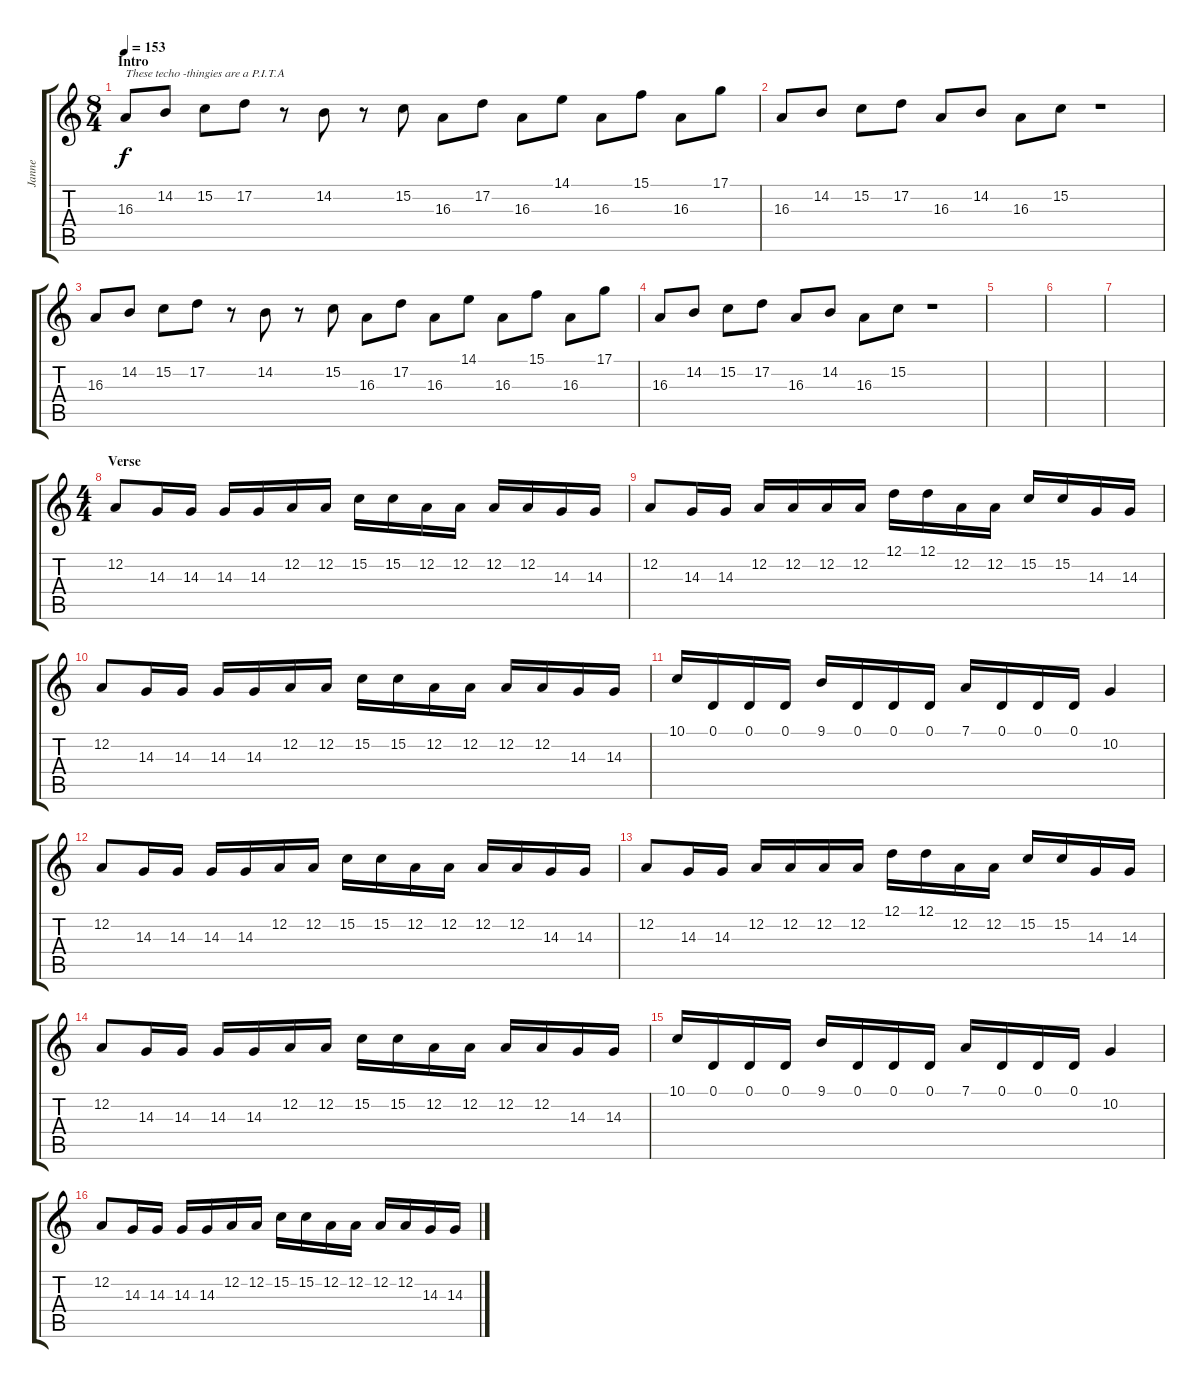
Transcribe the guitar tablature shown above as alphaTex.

\track ("Janne" "Janne") {instrument stringensemble1}
\staff {score tabs}
\tuning (D4 A3 F3 C3 G2 D2) {hide}
\ts (8 4)
\section ("" "Intro")
\tempo 153
\clef g2
\ks c
16.3.8{txt "These techo -thingies are a P.I.T.A" dy f instrument stringensemble1} 14.2.8 15.2.8 17.2.8 r.8 14.2.8 r.8 15.2.8 16.3.8 17.2.8 16.3.8 14.1.8 16.3.8 15.1.8 16.3.8 17.1.8 |
16.3.8 14.2.8 15.2.8 17.2.8 16.3.8 14.2.8 16.3.8 15.2.8 r.1 |
16.3.8 14.2.8 15.2.8 17.2.8 r.8 14.2.8 r.8 15.2.8 16.3.8 17.2.8 16.3.8 14.1.8 16.3.8 15.1.8 16.3.8 17.1.8 |
16.3.8 14.2.8 15.2.8 17.2.8 16.3.8 14.2.8 16.3.8 15.2.8 r.1 |
|
|
|
\ts (4 4)
\section ("" "Verse")
12.2.8 14.3.16 14.3.16 14.3.16 14.3.16 12.2.16 12.2.16 15.2.16 15.2.16 12.2.16 12.2.16 12.2.16 12.2.16 14.3.16 14.3.16 |
12.2.8 14.3.16 14.3.16 12.2.16 12.2.16 12.2.16 12.2.16 12.1.16 12.1.16 12.2.16 12.2.16 15.2.16 15.2.16 14.3.16 14.3.16 |
12.2.8 14.3.16 14.3.16 14.3.16 14.3.16 12.2.16 12.2.16 15.2.16 15.2.16 12.2.16 12.2.16 12.2.16 12.2.16 14.3.16 14.3.16 |
10.1.16 0.1.16 0.1.16 0.1.16 9.1.16 0.1.16 0.1.16 0.1.16 7.1.16 0.1.16 0.1.16 0.1.16 10.2.4 |
12.2.8 14.3.16 14.3.16 14.3.16 14.3.16 12.2.16 12.2.16 15.2.16 15.2.16 12.2.16 12.2.16 12.2.16 12.2.16 14.3.16 14.3.16 |
12.2.8 14.3.16 14.3.16 12.2.16 12.2.16 12.2.16 12.2.16 12.1.16 12.1.16 12.2.16 12.2.16 15.2.16 15.2.16 14.3.16 14.3.16 |
12.2.8 14.3.16 14.3.16 14.3.16 14.3.16 12.2.16 12.2.16 15.2.16 15.2.16 12.2.16 12.2.16 12.2.16 12.2.16 14.3.16 14.3.16 |
10.1.16 0.1.16 0.1.16 0.1.16 9.1.16 0.1.16 0.1.16 0.1.16 7.1.16 0.1.16 0.1.16 0.1.16 10.2.4 |
12.2.8 14.3.16 14.3.16 14.3.16 14.3.16 12.2.16 12.2.16 15.2.16 15.2.16 12.2.16 12.2.16 12.2.16 12.2.16 14.3.16 14.3.16
